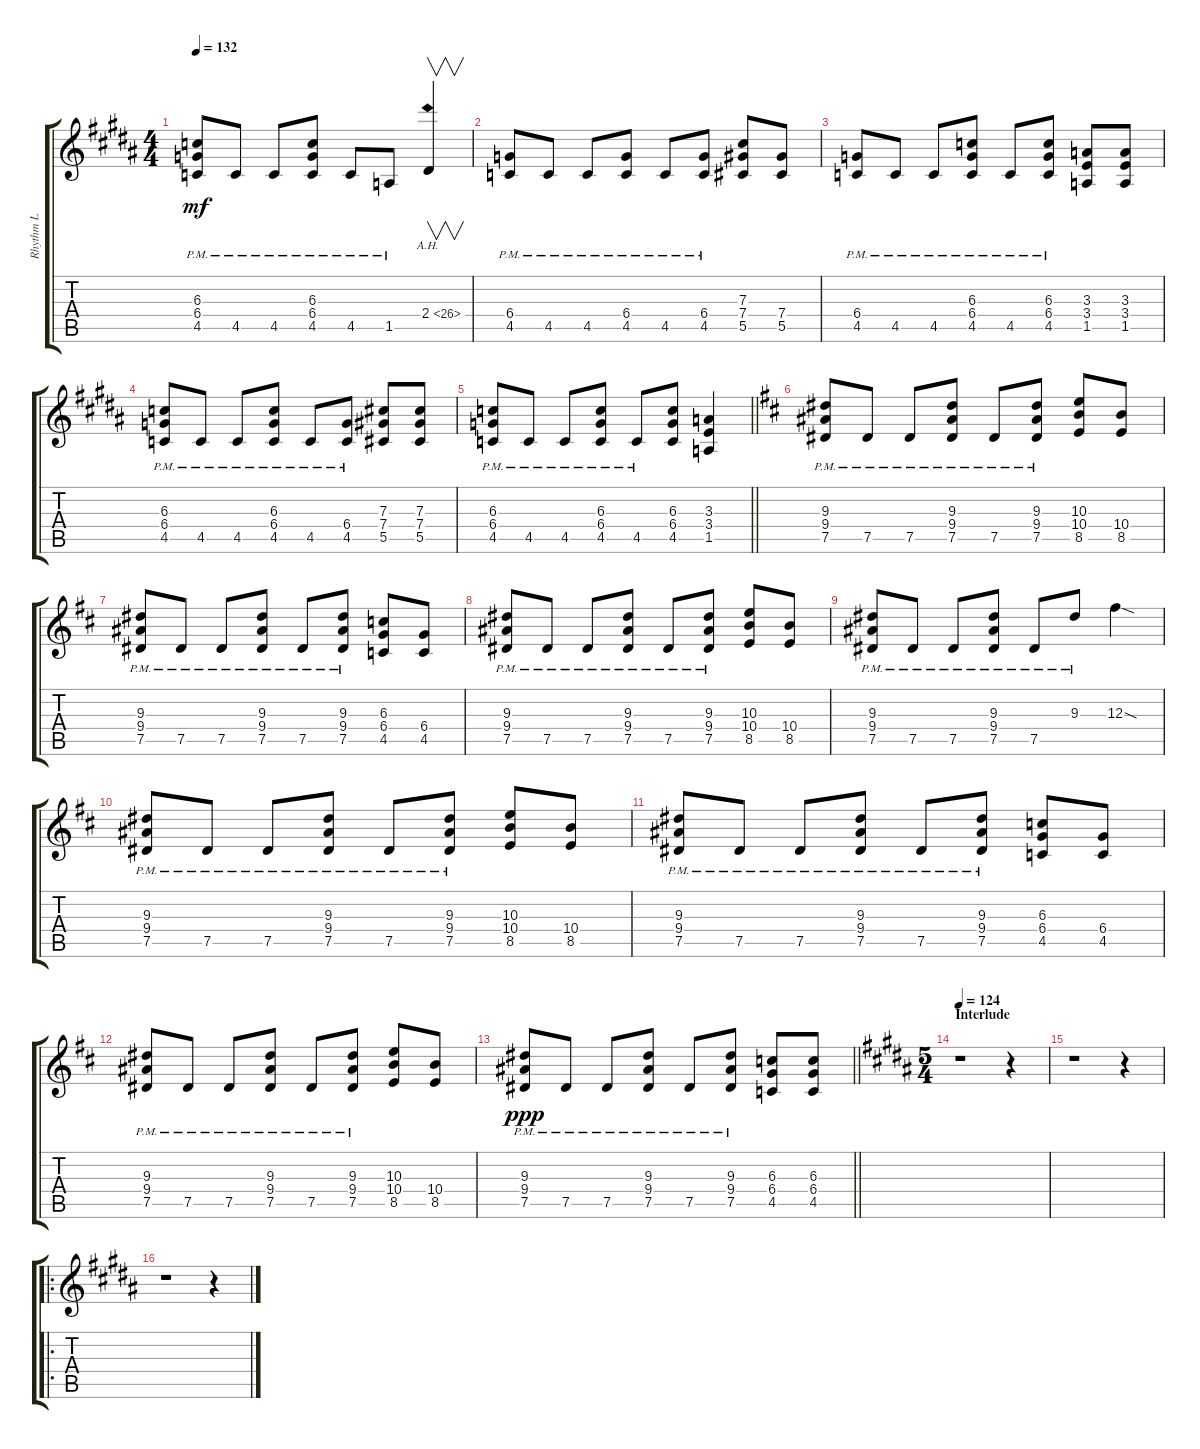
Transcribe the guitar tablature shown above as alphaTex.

\track ("Rhythm L" "Rhythm L") {instrument distortionguitar}
\staff {score tabs}
\tuning (Eb4 Bb3 Gb3 Db3 Ab2 Eb2) {hide}
\ts (4 4)
\tempo 132
\clef g2
\ks b
(6.3{pm} 6.4{pm} 4.5{pm}).8{dy mf} 4.5{pm}.8 4.5{pm}.8 (6.3{pm} 6.4{pm} 4.5{pm}).8 4.5{pm}.8 1.5{pm}.8 2.4{ah 24}.4{v} |
(6.4{pm} 4.5{pm}).8 4.5{pm}.8 4.5{pm}.8 (6.4{pm} 4.5{pm}).8 4.5{pm}.8 (6.4{pm} 4.5{pm}).8 (7.3 7.4 5.5).8 (7.4 5.5).8 |
(6.4{pm} 4.5{pm}).8 4.5{pm}.8 4.5{pm}.8 (6.3{pm} 6.4{pm} 4.5{pm}).8 4.5{pm}.8 (6.3{pm} 6.4{pm} 4.5{pm}).8 (3.3 3.4 1.5).8 (3.3 3.4 1.5).8 |
(6.3{pm} 6.4{pm} 4.5{pm}).8 4.5{pm}.8 4.5{pm}.8 (6.3{pm} 6.4{pm} 4.5{pm}).8 4.5{pm}.8 (6.4{pm} 4.5{pm}).8 (7.3 7.4 5.5).8 (7.3 7.4 5.5).8 |
\barLineRight lightlight
(6.3{pm} 6.4{pm} 4.5{pm}).8 4.5{pm}.8 4.5{pm}.8 (6.3{pm} 6.4{pm} 4.5{pm}).8 4.5{pm}.8 (6.3 6.4 4.5).8 (3.3 3.4 1.5).4 |
\ks d
(9.3{pm} 9.4{pm} 7.5{pm}).8 7.5{pm}.8 7.5{pm}.8 (9.3{pm} 9.4{pm} 7.5{pm}).8 7.5{pm}.8 (9.3{pm} 9.4{pm} 7.5{pm}).8 (10.3 10.4 8.5).8 (10.4 8.5).8 |
(9.3{pm} 9.4{pm} 7.5{pm}).8 7.5{pm}.8 7.5{pm}.8 (9.3{pm} 9.4{pm} 7.5{pm}).8 7.5{pm}.8 (9.3{pm} 9.4{pm} 7.5{pm}).8 (6.3 6.4 4.5).8 (6.4 4.5).8 |
(9.3{pm} 9.4{pm} 7.5{pm}).8 7.5{pm}.8 7.5{pm}.8 (9.3{pm} 9.4{pm} 7.5{pm}).8 7.5{pm}.8 (9.3{pm} 9.4{pm} 7.5{pm}).8 (10.3 10.4 8.5).8 (10.4 8.5).8 |
(9.3{pm} 9.4{pm} 7.5{pm}).8 7.5{pm}.8 7.5{pm}.8 (9.3{pm} 9.4{pm} 7.5{pm}).8 7.5{pm}.8 9.3{pm}.8 12.3{sod}.4 |
(9.3{pm} 9.4{pm} 7.5{pm}).8 7.5{pm}.8 7.5{pm}.8 (9.3{pm} 9.4{pm} 7.5{pm}).8 7.5{pm}.8 (9.3{pm} 9.4{pm} 7.5{pm}).8 (10.3 10.4 8.5).8 (10.4 8.5).8 |
(9.3{pm} 9.4{pm} 7.5{pm}).8 7.5{pm}.8 7.5{pm}.8 (9.3{pm} 9.4{pm} 7.5{pm}).8 7.5{pm}.8 (9.3{pm} 9.4{pm} 7.5{pm}).8 (6.3 6.4 4.5).8 (6.4 4.5).8 |
(9.3{pm} 9.4{pm} 7.5{pm}).8 7.5{pm}.8 7.5{pm}.8 (9.3{pm} 9.4{pm} 7.5{pm}).8 7.5{pm}.8 (9.3{pm} 9.4{pm} 7.5{pm}).8 (10.3 10.4 8.5).8 (10.4 8.5).8 |
\barLineRight lightlight
(9.3{pm} 9.4{pm} 7.5{pm}).8{dy ppp} 7.5{pm}.8 7.5{pm}.8 (9.3{pm} 9.4{pm} 7.5{pm}).8 7.5{pm}.8 (9.3{pm} 9.4{pm} 7.5{pm}).8 (6.3 6.4 4.5).8 (6.3 6.4 4.5).8 |
\ts (5 4)
\section ("" "Interlude")
\tempo 124
\ks b
r.1 r.4 |
r.1 r.4 |
\ro
r.1 r.4
